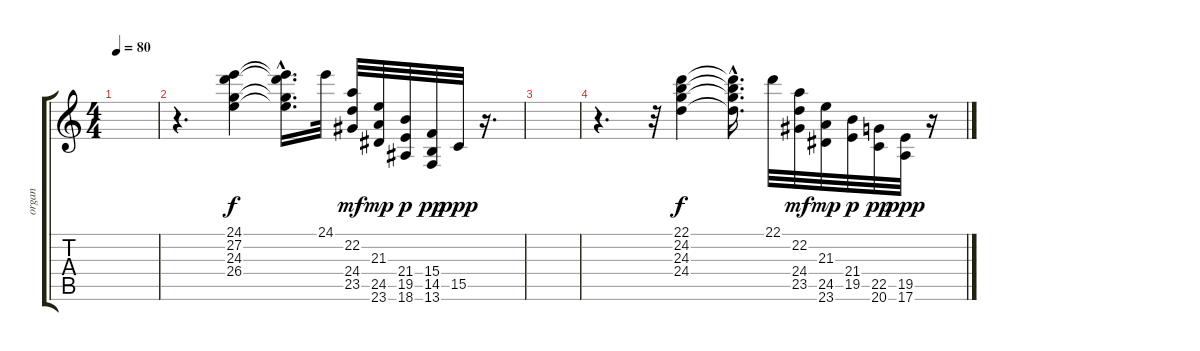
\track ("organ" "organ") {instrument drawbarorgan}
\staff {score tabs}
\tuning (E4 B3 G3 D3 A2 E2) {hide}
\ts (4 4)
\tempo 80
\clef g2
\ks c
|
r.4{d} (24.1 27.2 24.3 26.4).4 (24.1{hac t} 27.2{hac t} 24.3{hac t} 26.4{hac t}).16{d} 24.1.32 (22.2 24.4 23.5).32{dy mf} (21.3 24.5 23.6).32{dy mp} (21.4 19.5 18.6).32{dy p} (15.4 14.5 13.6).32{dy pp} 15.5.32{dy ppp} r.16{d} |
|
r.4{d} r.32 (22.1 24.2 24.3 24.4).4{dy f} (22.1{hac t} 24.2{hac t} 24.3{hac t} 24.4{hac t}).16{d} 22.1.32 (22.2 24.4 23.5).32{dy mf} (21.3 24.5 23.6).32{dy mp} (21.4 19.5).32{dy p} (22.5 20.6).32{dy pp} (19.5 17.6).32{dy ppp} r.16
